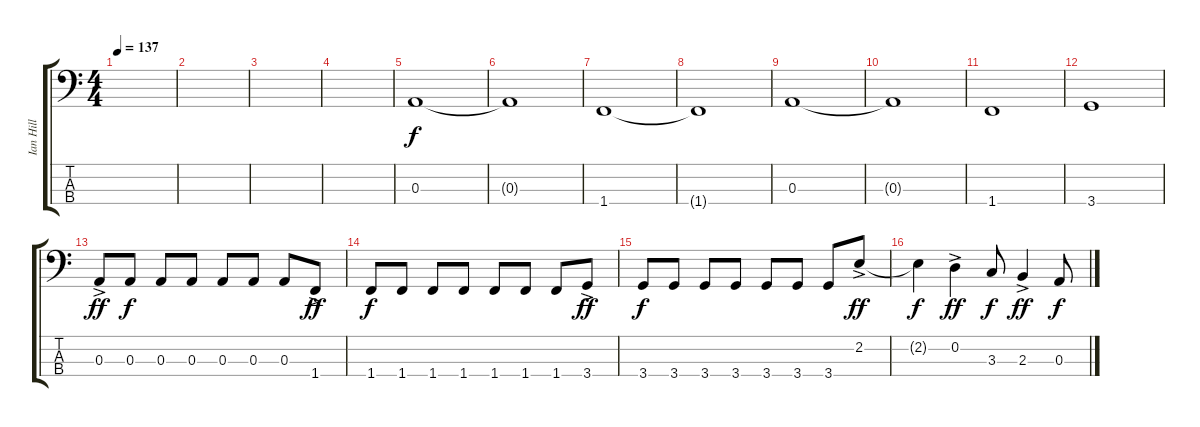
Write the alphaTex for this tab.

\track ("Ian Hill" "Ian Hill") {instrument electricbasspick}
\staff {score tabs}
\tuning (G2 D2 A1 E1) {hide}
\ts (4 4)
\tempo 137
\clef f4
\ks c
|
|
|
|
0.3.1 |
0.3{t}.1 |
1.4.1 |
1.4{t}.1 |
0.3.1 |
0.3{t}.1 |
1.4.1 |
3.4.1 |
0.3{ac}.8{dy ff} 0.3.8{dy f} 0.3.8 0.3.8 0.3.8 0.3.8 0.3.8 1.4{ac}.8{dy ff} |
1.4.8{dy f} 1.4.8 1.4.8 1.4.8 1.4.8 1.4.8 1.4.8 3.4{ac}.8{dy ff} |
3.4.8{dy f} 3.4.8 3.4.8 3.4.8 3.4.8 3.4.8 3.4.8 2.2{ac}.8{dy ff} |
2.2{t}.4{dy f} 0.2{ac}.4{dy ff} 3.3.8{dy f} 2.3{ac}.4{dy ff} 0.3.8{dy f}
